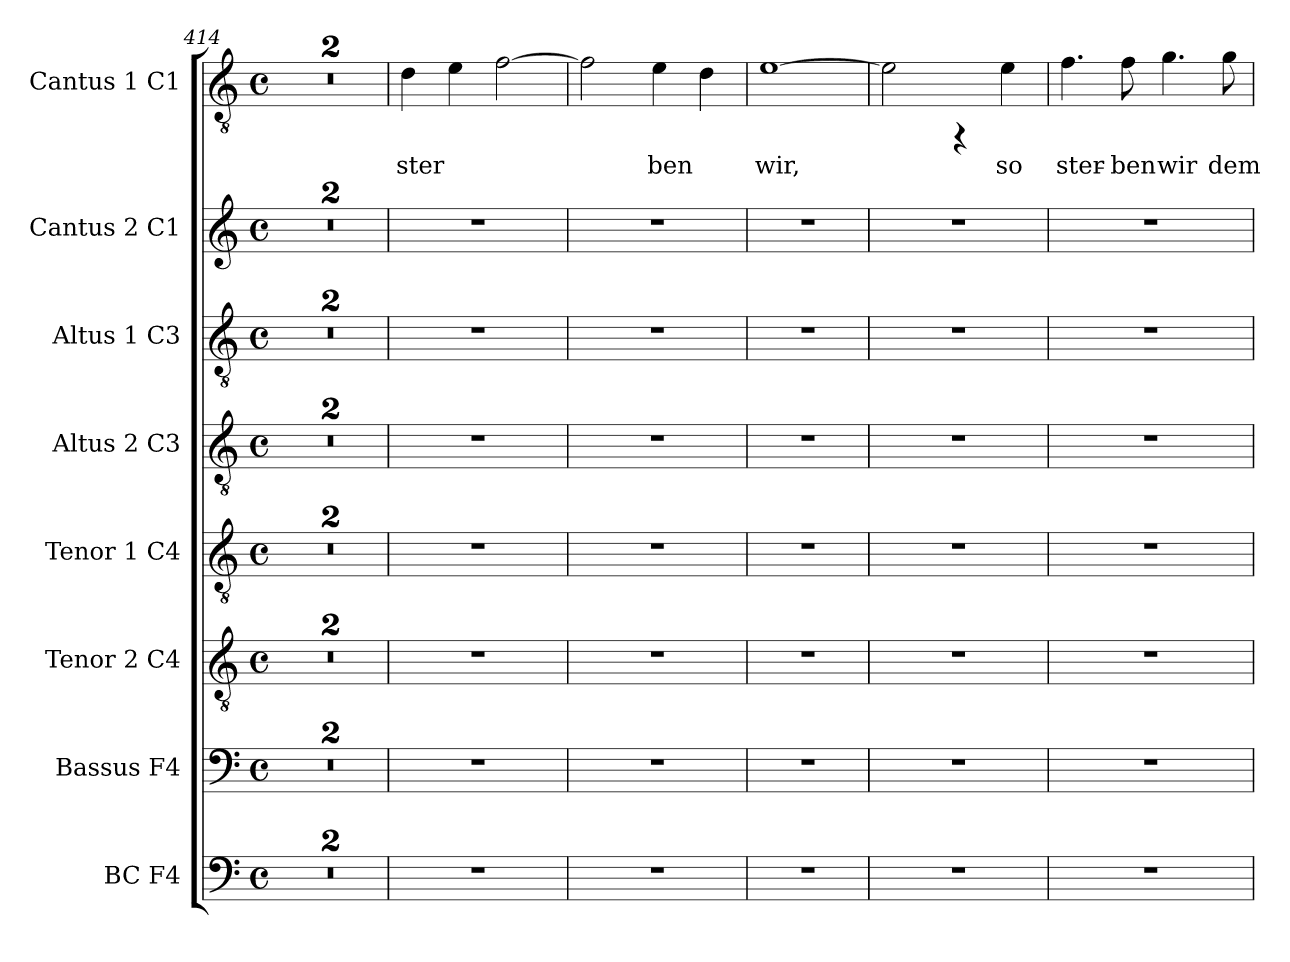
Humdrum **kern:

**kern	**kern	**kern	**kern	**kern	**kern	**kern	**kern	**text
*part8	*part7	*part6	*part5	*part4	*part3	*part2	*part1	*part1
*staff8	*staff7	*staff6	*staff5	*staff4	*staff3	*staff2	*staff1	*staff1
*I"BC  F4	*I"Bassus  F4	*I"Tenor 2  C4	*I"Tenor 1  C4	*I"Altus 2  C3	*I"Altus 1  C3	*I"Cantus 2  C1	*I"Cantus 1  C1	*
*clefF4	*clefF4	*clefGv2	*clefGv2	*clefGv2	*clefGv2	*clefG2	*clefGv2	*
*k[]	*k[]	*k[]	*k[]	*k[]	*k[]	*k[]	*k[]	*
*C:	*C:	*C:	*C:	*C:	*C:	*C:	*C:	*
*M4/4	*M4/4	*M4/4	*M4/4	*M4/4	*M4/4	*M4/4	*M4/4	*
*met(c)	*met(c)	*met(c)	*met(c)	*met(c)	*met(c)	*met(c)	*met(c)	*
=414	=414	=414	=414	=414	=414	=414	=414	=414
1r	1r	1r	1r	1r	1r	1r	1r	.
=415	=415	=415	=415	=415	=415	=415	=415	=415
1r	1r	1r	1r	1r	1r	1r	1r	.
=416	=416	=416	=416	=416	=416	=416	=416	=416
!	!	!	!	!	!	!	!	!LO:LY:b:cj
1r	1r	1r	1r	1r	1r	1r	4d\	ster-
!	!	!	!	!	!	!	!	!LO:LY:b:cj
.	.	.	.	.	.	.	4e\	--
!	!	!	!	!	!	!	!	!LO:LY:b:cj
.	.	.	.	.	.	.	[>2f\	--
=417	=417	=417	=417	=417	=417	=417	=417	=417
!	!	!	!	!	!	!	!	!LO:LY:b:cj
1r	1r	1r	1r	1r	1r	1r	2f\]	--
!	!	!	!	!	!	!	!	!LO:LY:b:cj
.	.	.	.	.	.	.	4e\	-ben
!	!	!	!	!	!	!	!	!LO:LY:b:cj
.	.	.	.	.	.	.	4d\	.
=418	=418	=418	=418	=418	=418	=418	=418	=418
!	!	!	!	!	!	!	!	!LO:LY:b:cj
1r	1r	1r	1r	1r	1r	1r	[>1e	wir,
=419	=419	=419	=419	=419	=419	=419	=419	=419
!	!	!	!	!	!	!	!	!LO:LY:b:cj
1r	1r	1r	1r	1r	1r	1r	2e\]	.
.	.	.	.	.	.	.	4rFF	.
!	!	!	!	!	!	!	!	!LO:LY:b:cj
.	.	.	.	.	.	.	4e\	so
=420	=420	=420	=420	=420	=420	=420	=420	=420
!	!	!	!	!	!	!	!	!LO:LY:b:cj
1r	1r	1r	1r	1r	1r	1r	4.f\	ster-
!	!	!	!	!	!	!	!	!LO:LY:b:cj
.	.	.	.	.	.	.	8f\	-ben
!	!	!	!	!	!	!	!	!LO:LY:b:cj
.	.	.	.	.	.	.	4.g\	wir
!	!	!	!	!	!	!	!	!LO:LY:b:cj
.	.	.	.	.	.	.	8g\	dem
=	=	=	=	=	=	=	=	=
*-	*-	*-	*-	*-	*-	*-	*-	*-
